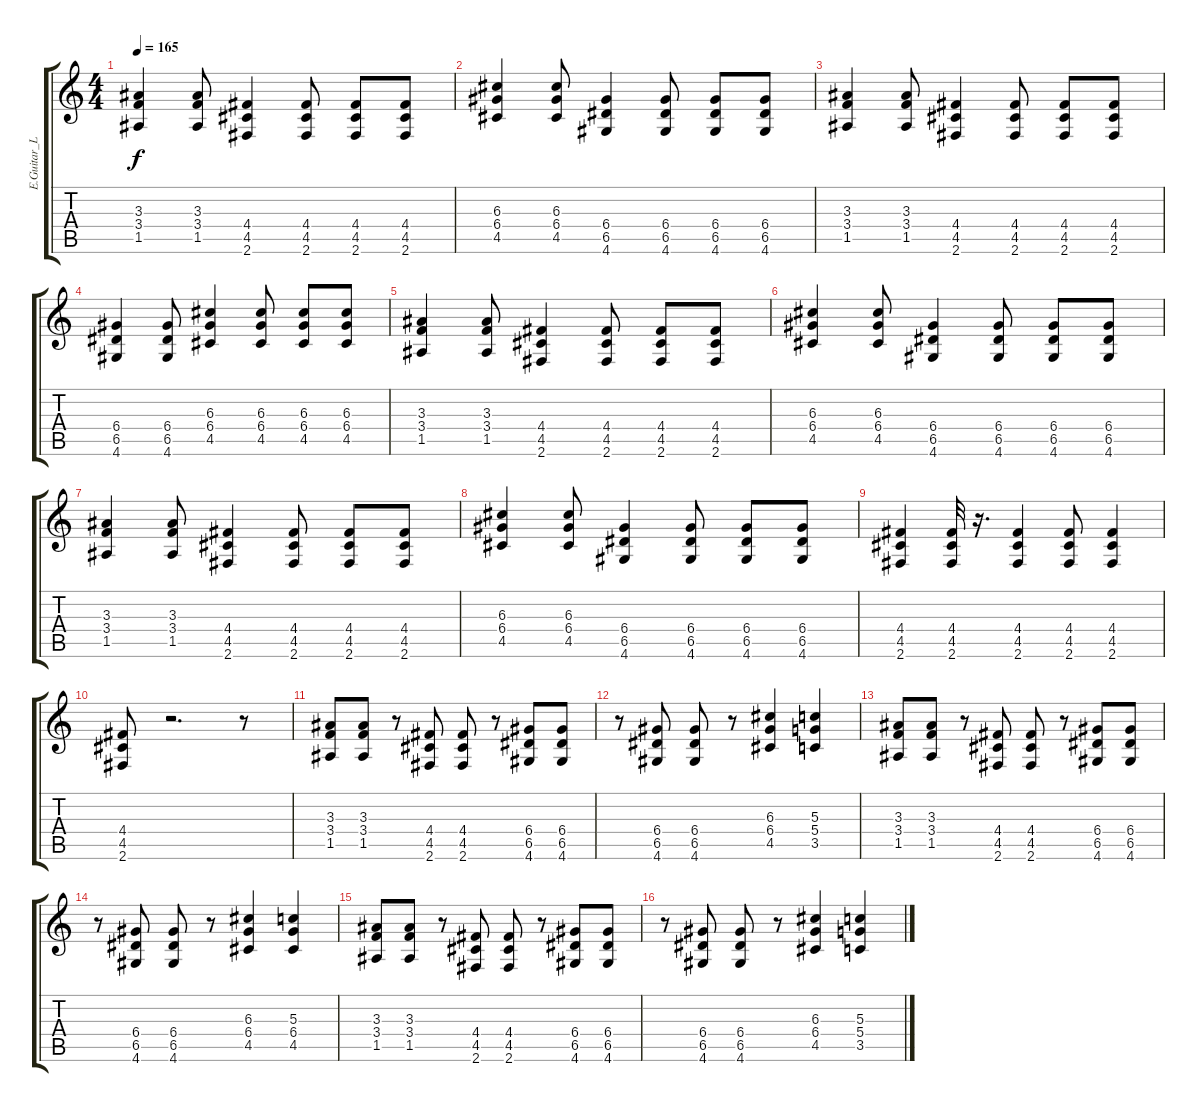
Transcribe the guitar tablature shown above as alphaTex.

\track ("E.Guitar_L" "E.Guitar_L") {instrument distortionguitar}
\staff {score tabs}
\tuning (E4 B3 G3 D3 A2 E2) {hide}
\ts (4 4)
\tempo 165
\clef g2
\ks c
(3.3 3.4 1.5).4{dy f} (3.3 3.4 1.5).8 (4.4 4.5 2.6).4 (4.4 4.5 2.6).8 (4.4 4.5 2.6).8 (4.4 4.5 2.6).8 |
(6.3 6.4 4.5).4 (6.3 6.4 4.5).8 (6.4 6.5 4.6).4 (6.4 6.5 4.6).8 (6.4 6.5 4.6).8 (6.4 6.5 4.6).8 |
(3.3 3.4 1.5).4 (3.3 3.4 1.5).8 (4.4 4.5 2.6).4 (4.4 4.5 2.6).8 (4.4 4.5 2.6).8 (4.4 4.5 2.6).8 |
(6.4 6.5 4.6).4 (6.4 6.5 4.6).8 (6.3 6.4 4.5).4 (6.3 6.4 4.5).8 (6.3 6.4 4.5).8 (6.3 6.4 4.5).8 |
(3.3 3.4 1.5).4 (3.3 3.4 1.5).8 (4.4 4.5 2.6).4 (4.4 4.5 2.6).8 (4.4 4.5 2.6).8 (4.4 4.5 2.6).8 |
(6.3 6.4 4.5).4 (6.3 6.4 4.5).8 (6.4 6.5 4.6).4 (6.4 6.5 4.6).8 (6.4 6.5 4.6).8 (6.4 6.5 4.6).8 |
(3.3 3.4 1.5).4 (3.3 3.4 1.5).8 (4.4 4.5 2.6).4 (4.4 4.5 2.6).8 (4.4 4.5 2.6).8 (4.4 4.5 2.6).8 |
(6.3 6.4 4.5).4 (6.3 6.4 4.5).8 (6.4 6.5 4.6).4 (6.4 6.5 4.6).8 (6.4 6.5 4.6).8 (6.4 6.5 4.6).8 |
(4.4 4.5 2.6).4 (4.4 4.5 2.6).32 r.16{d} (4.4 4.5 2.6).4 (4.4 4.5 2.6).8 (4.4 4.5 2.6).4 |
(4.4 4.5 2.6).8 r.2{d} r.8 |
(3.3 3.4 1.5).8 (3.3 3.4 1.5).8 r.8 (4.4 4.5 2.6).8 (4.4 4.5 2.6).8 r.8 (6.4 6.5 4.6).8 (6.4 6.5 4.6).8 |
r.8 (6.4 6.5 4.6).8 (6.4 6.5 4.6).8 r.8 (6.3 6.4 4.5).4 (5.3 5.4 3.5).4 |
(3.3 3.4 1.5).8 (3.3 3.4 1.5).8 r.8 (4.4 4.5 2.6).8 (4.4 4.5 2.6).8 r.8 (6.4 6.5 4.6).8 (6.4 6.5 4.6).8 |
r.8 (6.4 6.5 4.6).8 (6.4 6.5 4.6).8 r.8 (6.3 6.4 4.5).4 (5.3 6.4 4.5).4 |
(3.3 3.4 1.5).8 (3.3 3.4 1.5).8 r.8 (4.4 4.5 2.6).8 (4.4 4.5 2.6).8 r.8 (6.4 6.5 4.6).8 (6.4 6.5 4.6).8 |
r.8 (6.4 6.5 4.6).8 (6.4 6.5 4.6).8 r.8 (6.3 6.4 4.5).4 (5.3 5.4 3.5).4
